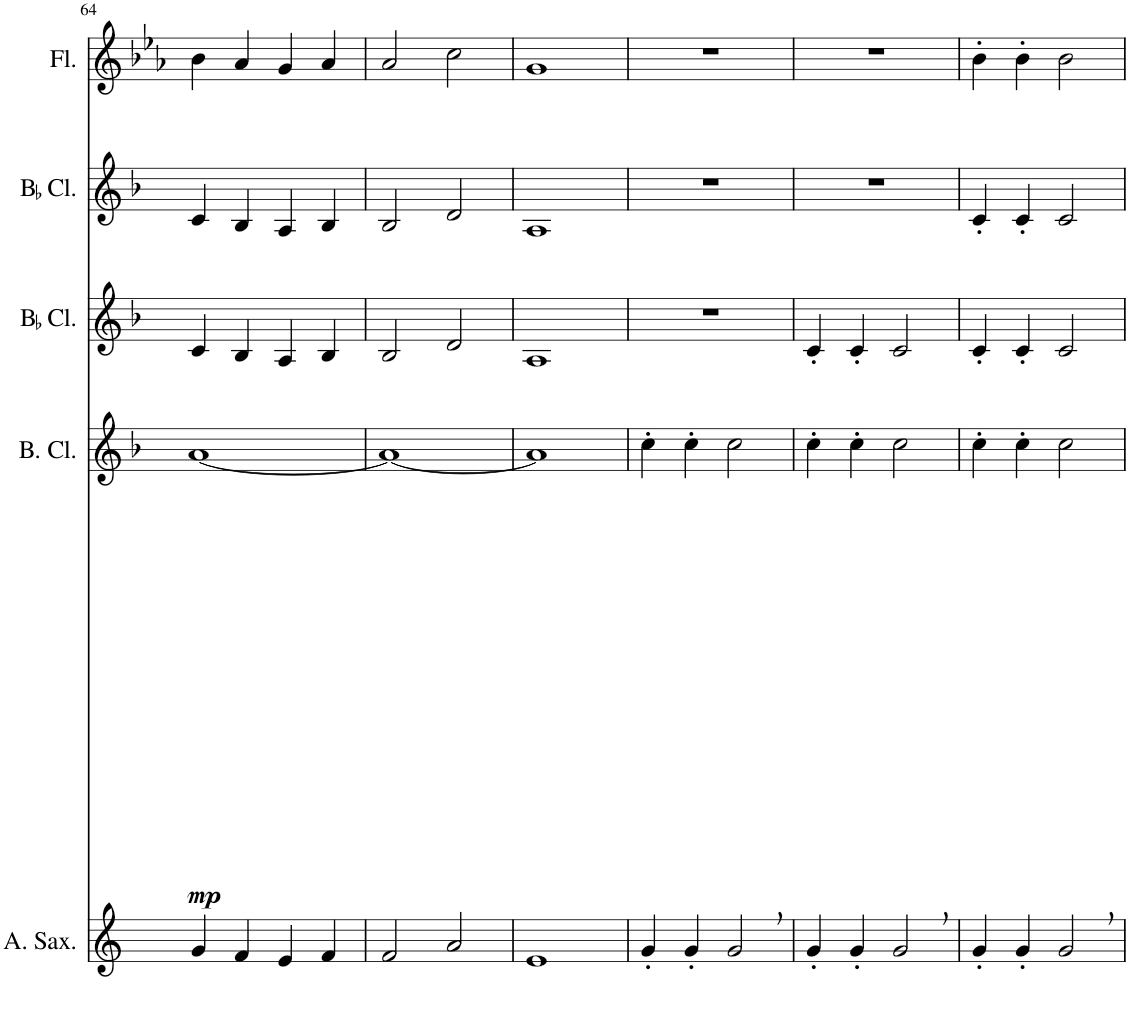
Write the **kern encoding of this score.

**kern	**kern	**dynam	**kern	**kern	**kern
*part5	*part4	*part4	*part3	*part2	*part1
*staff5	*staff4	*staff4	*staff3	*staff2	*staff1
*I"Alto Saxophone	*I"Bass Clarinet	*	*I"BaccidentalFlat Clarinet	*I"BaccidentalFlat Clarinet	*I"Flute
*I'A. Sax.	*I'B. Cl.	*	*I'BaccidentalFlat Cl.	*I'BaccidentalFlat Cl.	*I'Fl.
!!LO:PB:g=z
*clefG2	*clefG2	*	*clefG2	*clefG2	*clefG2
*Trd5c9	*Trd8c14	*	*Trd1c2	*Trd1c2	*
*k[]	*k[b-]	*	*k[b-]	*k[b-]	*k[b-e-a-]
*M4/4	*M4/4	*	*M4/4	*M4/4	*M4/4
*met(c)	*met(c)	*	*met(c)	*met(c)	*met(c)
=64	=64	=64	=64	=64	=64
!	!	!LO:DY:b	!	!	!
4g/	[1a	mp	4c/	4c/	4b-\
4f/	.	.	4B-/	4B-/	4a-/
4e/	.	.	4A/	4A/	4g/
4f/	.	.	4B-/	4B-/	4a-/
=65	=65	=65	=65	=65	=65
2f/	1a_	.	2B-/	2B-/	2a-/
2a/	.	.	2d/	2d/	2cc\
=66	=66	=66	=66	=66	=66
1e	1a]	.	1A	1A	1g
=67	=67	=67	=67	=67	=67
4g'/	4cc'\	.	1r	1r	1r
4g'/	4cc'\	.	.	.	.
2g,/	2cc\	.	.	.	.
=68	=68	=68	=68	=68	=68
4g'/	4cc'\	.	4c'/	1r	1r
4g'/	4cc'\	.	4c'/	.	.
2g,/	2cc\	.	2c/	.	.
=69	=69	=69	=69	=69	=69
4g'/	4cc'\	.	4c'/	4c'/	4b-'\
4g'/	4cc'\	.	4c'/	4c'/	4b-'\
2g,/	2cc\	.	2c/	2c/	2b-\
=	=	=	=	=	=
*-	*-	*-	*-	*-	*-
